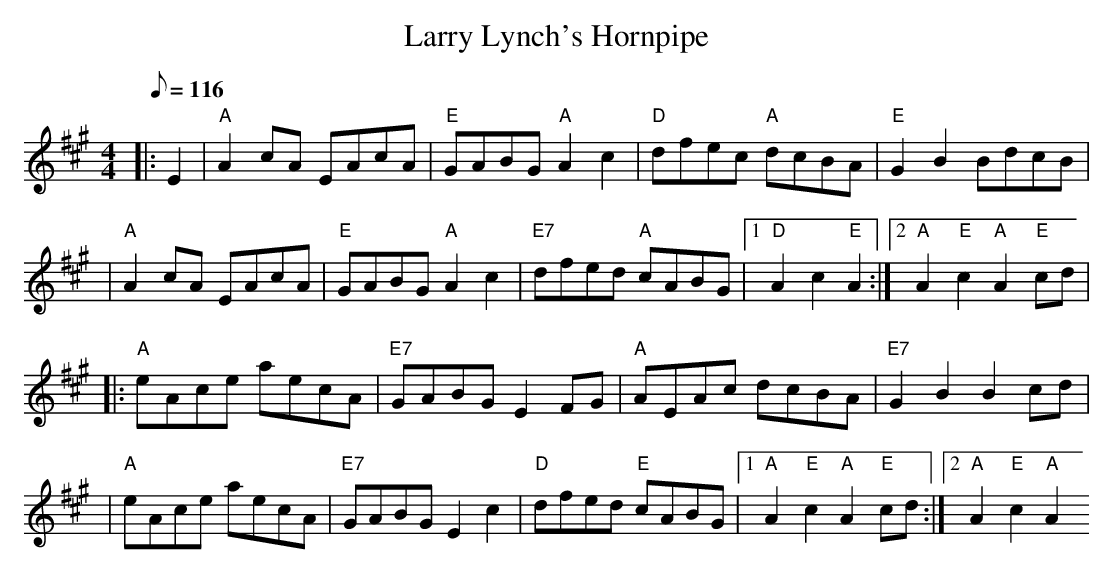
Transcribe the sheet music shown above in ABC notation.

X:1
T:Larry Lynch's Hornpipe
M:4/4
L:1/8
Q:116
K:A
|:E2 \
| "A" A2cA EAcA | "E" GABG  "A" A2c2 | "D"dfec  "A" dcBA | "E" G2 B2 BdcB |!
|"A"  A2 cA EAcA | "E" GABG  "A" A2c2 | "E7" dfed  "A" cABG |1 "D" A2c2"E" A2 :|2 "A" A2 "E" c2 "A" A2 "E" cd |!
|: "A" eAce aecA | "E7" GABG E2 FG | "A" AEAc dcBA | "E7" G2 B2 B2 cd |!
| "A" eAce aecA  | "E7" GABG  E2 c2 | "D" dfed "E" cABG |1 "A" A2 "E" c2"A"  A2 "E" cd:|2 "A" A2 "E" c2"A"  A2
